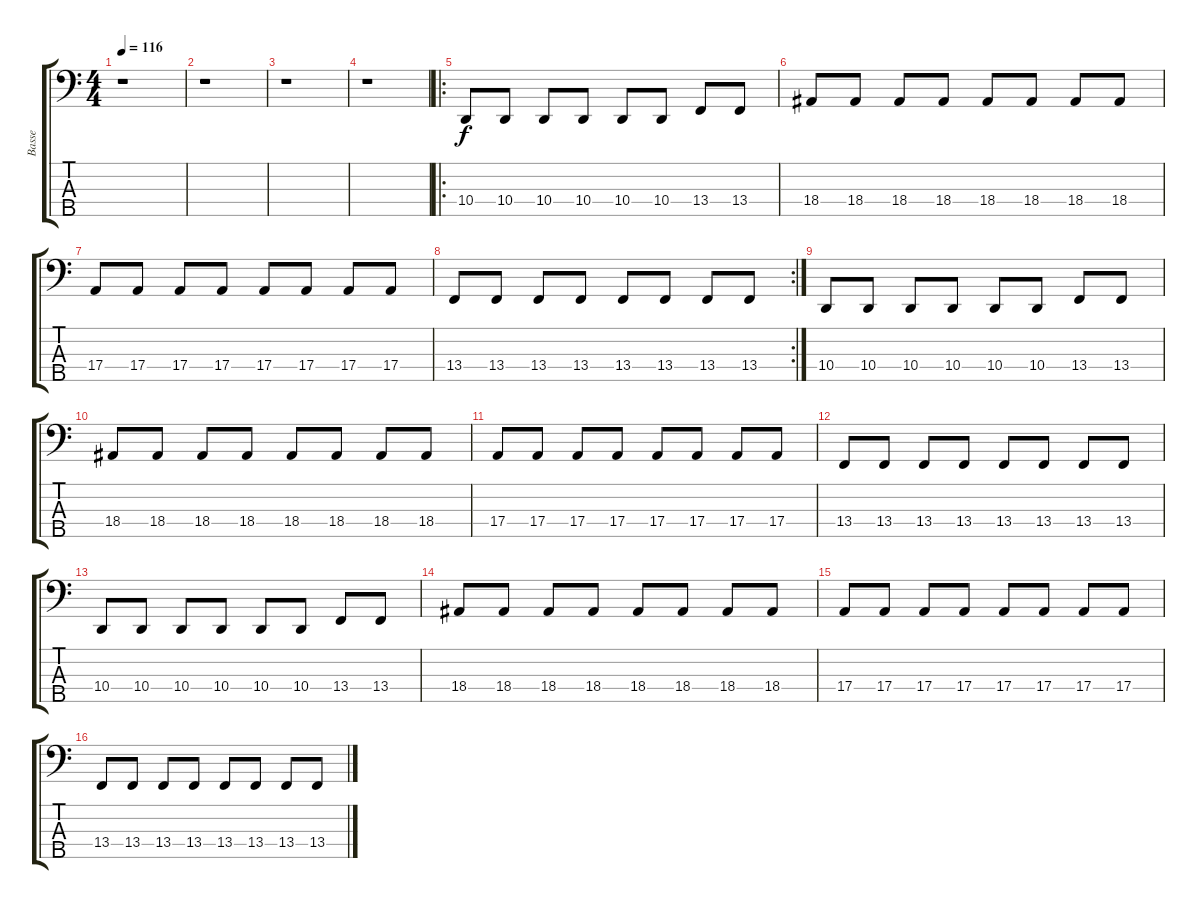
\track ("Basse" "Basse") {instrument lead8bassandlead}
\staff {score tabs}
\tuning (G2 D2 A1 E1 B0) {hide}
\ts (4 4)
\tempo 116
\clef f4
\ks c
r.1{dy f instrument lead8bassandlead} |
r.1 |
r.1 |
r.1 |
\ro
10.4.8 10.4.8 10.4.8 10.4.8 10.4.8 10.4.8 13.4.8 13.4.8 |
18.4.8 18.4.8 18.4.8 18.4.8 18.4.8 18.4.8 18.4.8 18.4.8 |
17.4.8 17.4.8 17.4.8 17.4.8 17.4.8 17.4.8 17.4.8 17.4.8 |
\rc 2
13.4.8 13.4.8 13.4.8 13.4.8 13.4.8 13.4.8 13.4.8 13.4.8 |
10.4.8 10.4.8 10.4.8 10.4.8 10.4.8 10.4.8 13.4.8 13.4.8 |
18.4.8 18.4.8 18.4.8 18.4.8 18.4.8 18.4.8 18.4.8 18.4.8 |
17.4.8 17.4.8 17.4.8 17.4.8 17.4.8 17.4.8 17.4.8 17.4.8 |
13.4.8 13.4.8 13.4.8 13.4.8 13.4.8 13.4.8 13.4.8 13.4.8 |
10.4.8 10.4.8 10.4.8 10.4.8 10.4.8 10.4.8 13.4.8 13.4.8 |
18.4.8 18.4.8 18.4.8 18.4.8 18.4.8 18.4.8 18.4.8 18.4.8 |
17.4.8 17.4.8 17.4.8 17.4.8 17.4.8 17.4.8 17.4.8 17.4.8 |
13.4.8 13.4.8 13.4.8 13.4.8 13.4.8 13.4.8 13.4.8 13.4.8
